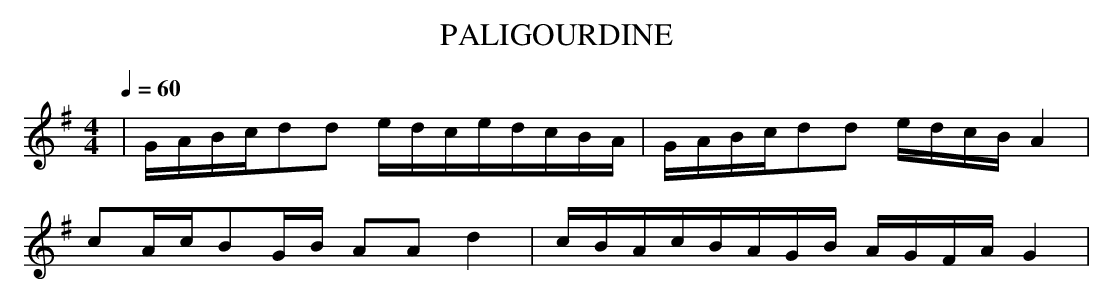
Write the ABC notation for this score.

X:1
T:PALIGOURDINE
M:4/4
L:1/8
Q:1/4=60
K:G
|G/2A/2B/2c/2dd e/2d/2c/2e/2d/2c/2B/2A/2|G/2A/2B/2c/2dd e/2d/2c/2B/2A2|
cA/2c/2BG/2B/2 AAd2|c/2B/2A/2c/2B/2A/2G/2B/2 A/2G/2F/2A/2G2|
